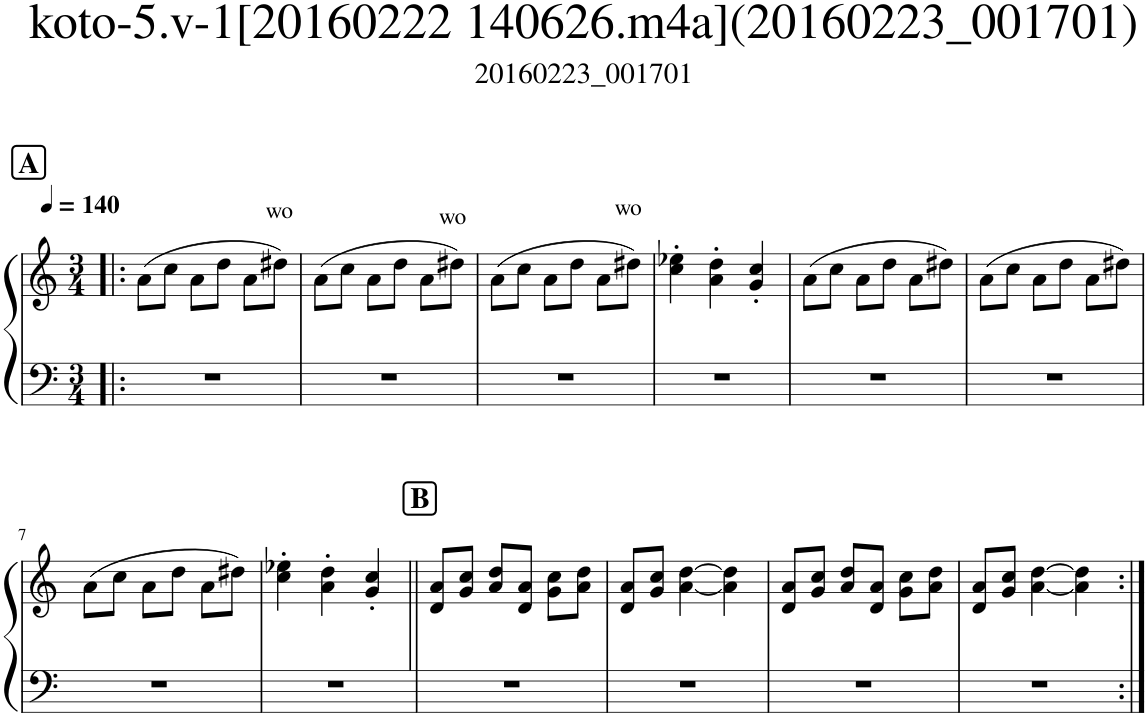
**kern	**kern	**text
*part1	*part1	*part1
*staff2	*staff1	*staff1
*I"ハープ	*	*
*clefF4	*clefG2	*
*k[]	*k[]	*
*M3/4	*M3/4	*
*MM140	*MM140	*
!!LO:REH:place=s1:a:B:cj:fs=14:t=A
=1!|:	=1!|:	=1!|:
2.r	(8a\L	.
.	8cc\J	.
.	8a\L	.
.	8dd\J	.
.	8a\L	.
!	!	!LO:LY:a
.	8dd#X\J)	wo
=2	=2	=2
2.r	(8a\L	.
.	8cc\J	.
.	8a\L	.
.	8dd\J	.
.	8a\L	.
!	!	!LO:LY:a
.	8dd#X\J)	wo
=3	=3	=3
2.r	(8a\L	.
.	8cc\J	.
.	8a\L	.
.	8dd\J	.
.	8a\L	.
!	!	!LO:LY:a
.	8dd#X\J)	wo
=4	=4	=4
2.r	4cc\' 4ee-X\'	.
.	4a\' 4dd\'	.
.	4g/' 4cc/'	.
=5	=5	=5
2.r	(8a\L	.
.	8cc\J	.
.	8a\L	.
.	8dd\J	.
.	8a\L	.
.	8dd#X\J)	.
=6	=6	=6
2.r	(8a\L	.
.	8cc\J	.
.	8a\L	.
.	8dd\J	.
.	8a\L	.
.	8dd#X\J)	.
!!LO:LB:g=z
=7	=7	=7
2.r	(8a\L	.
.	8cc\J	.
.	8a\L	.
.	8dd\J	.
.	8a\L	.
.	8dd#X\J)	.
=8	=8	=8
2.r	4cc\' 4ee-X\'	.
.	4a\' 4dd\'	.
.	4g/' 4cc/'	.
!!LO:REH:place=s1:a:B:cj:fs=14:t=B
=9||	=9||	=9||
2.r	8d/ 8a/L	.
.	8g/ 8cc/J	.
.	8a/ 8dd/L	.
.	8d/ 8a/J	.
.	8g\ 8cc\L	.
.	8a\ 8dd\J	.
=10	=10	=10
2.r	8d/ 8a/L	.
.	8g/ 8cc/J	.
.	[4a\ [4dd\	.
.	4a\] 4dd\]	.
=11	=11	=11
2.r	8d/ 8a/L	.
.	8g/ 8cc/J	.
.	8a/ 8dd/L	.
.	8d/ 8a/J	.
.	8g\ 8cc\L	.
.	8a\ 8dd\J	.
=12	=12	=12
2.r	8d/ 8a/L	.
.	8g/ 8cc/J	.
.	[4a\ [4dd\	.
.	4a\] 4dd\]	.
=:|!	=:|!	=:|!
*-	*-	*-
